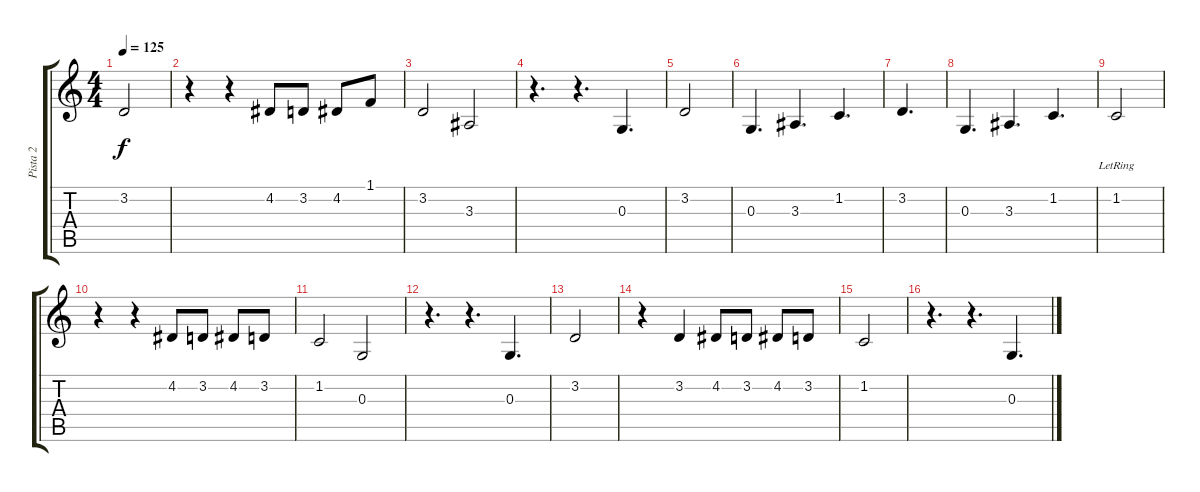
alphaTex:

\track ("Pista 2" "Pista 2") {instrument fx4atmosphere}
\staff {score tabs}
\tuning (E4 B3 G3 D3 A2 E2) {hide}
\ts (4 4)
\tempo 125
\clef g2
\ks c
3.2.2{dy f} |
r.4 r.4 4.2.8 3.2.8 4.2.8 1.1.8 |
3.2.2 3.3.2 |
r.4{d} r.4{d} 0.3.4{d} |
3.2.2 |
0.3.4{d} 3.3.4{d} 1.2.4{d} |
3.2.4{d} |
0.3.4{d} 3.3.4{d} 1.2.4{d} |
1.2{lr}.2 |
r.4 r.4 4.2.8 3.2.8 4.2.8 3.2.8 |
1.2.2 0.3.2 |
r.4{d} r.4{d} 0.3.4{d} |
3.2.2 |
r.4 3.2.4 4.2.8 3.2.8 4.2.8 3.2.8 |
1.2.2 |
r.4{d} r.4{d} 0.3.4{d}
